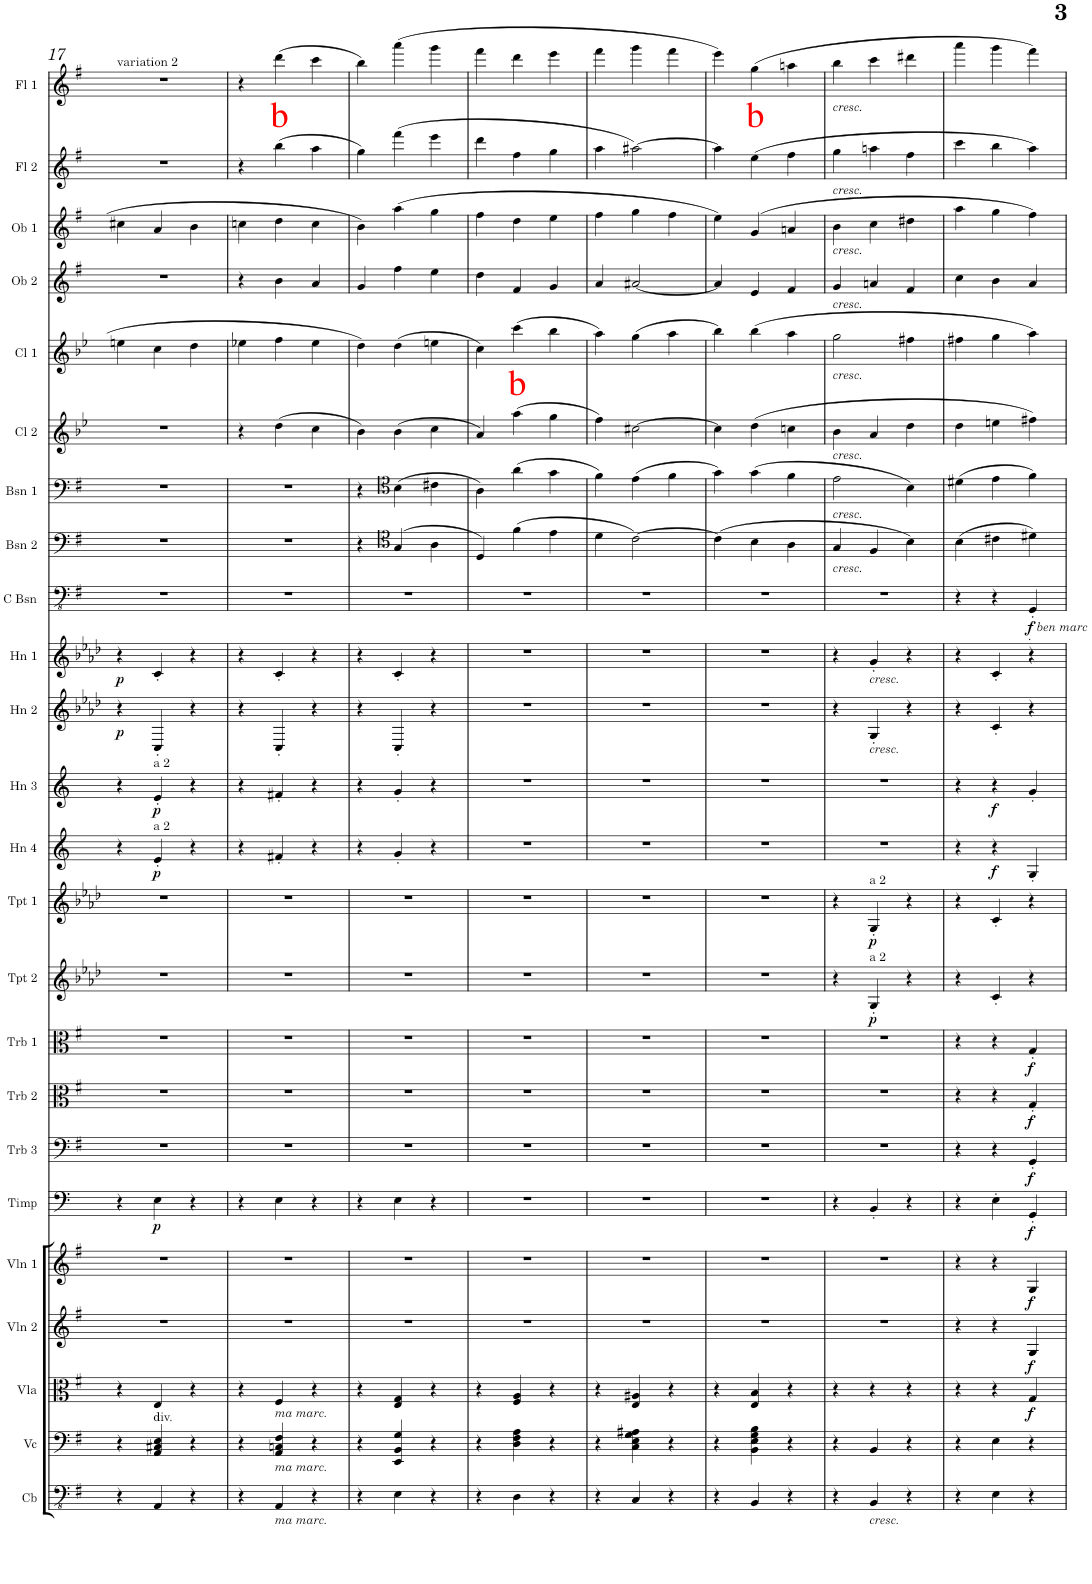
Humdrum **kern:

**kern	**kern	**kern	**dynam	**kern	**dynam	**kern	**dynam	**kern	**dynam	**kern	**dynam	**kern	**dynam	**kern	**dynam	**kern	**dynam	**kern	**dynam	**kern	**dynam	**kern	**dynam	**kern	**dynam	**kern	**dynam	**kern	**dynam	**kern	**kern	**kern	**kern	**text	**kern	**kern	**kern	**kern	**text
*part24	*part23	*part22	*part22	*part21	*part21	*part20	*part20	*part19	*part19	*part18	*part18	*part17	*part17	*part16	*part16	*part15	*part15	*part14	*part14	*part13	*part13	*part12	*part12	*part11	*part11	*part10	*part10	*part9	*part9	*part8	*part7	*part6	*part5	*part5	*part4	*part3	*part2	*part1	*part1
*staff24	*staff23	*staff22	*staff22	*staff21	*staff21	*staff20	*staff20	*staff19	*staff19	*staff18	*staff18	*staff17	*staff17	*staff16	*staff16	*staff15	*staff15	*staff14	*staff14	*staff13	*staff13	*staff12	*staff12	*staff11	*staff11	*staff10	*staff10	*staff9	*staff9	*staff8	*staff7	*staff6	*staff5	*staff5	*staff4	*staff3	*staff2	*staff1	*staff1
*I"Contrabass	*I"Violoncello	*I"Viola	*	*I"Violin 2	*	*I"Violin 1	*	*I"Timpani	*	*I"Trombone 3	*	*I"Trombone 2	*	*I"Trombone 1	*	*I"E Trumpet 2	*	*I"E Trumpet 1	*	*I"C Horn 4	*	*I"C Horn 3	*	*I"E Horn 2	*	*I"E Horn 1	*	*I"Contrabassoon	*	*I"Bassoon 2	*I"Bassoon 1	*I"A Clarinet 2	*I"A Clarinet 1	*	*I"Oboe 2	*I"Oboe 1	*I"Flute 2	*I"Flute 1	*
*I'Cb	*I'Vc	*I'Vla	*	*I'Vln 2	*	*I'Vln 1	*	*I'Timp	*	*I'Trb 3	*	*I'Trb 2	*	*I'Trb 1	*	*I'Tpt 2	*	*I'Tpt 1	*	*I'Hn 4	*	*I'Hn 3	*	*I'Hn 2	*	*I'Hn 1	*	*I'C Bsn	*	*I'Bsn 2	*I'Bsn 1	*I'Cl 2	*I'Cl 1	*	*I'Ob 2	*I'Ob 1	*I'Fl 2	*I'Fl 1	*
!!LO:PB:g=z
*clefFv4	*clefF4	*clefC3	*	*clefG2	*	*clefG2	*	*clefF4	*	*clefF4	*	*clefC3	*	*clefC3	*	*clefG2	*	*clefG2	*	*clefG2	*	*clefG2	*	*clefG2	*	*clefG2	*	*clefFv4	*	*clefF4	*clefF4	*clefG2	*clefG2	*	*clefG2	*clefG2	*clefG2	*clefG2	*
*Trd7c12	*	*	*	*	*	*	*	*	*	*	*	*	*	*	*	*Trd-2c-4	*	*Trd-2c-4	*	*Trd7c12	*	*Trd7c12	*	*Trd5c8	*	*Trd5c8	*	*	*	*	*	*Trd2c3	*Trd2c3	*	*	*	*	*	*
*k[f#]	*k[f#]	*k[f#]	*	*k[f#]	*	*k[f#]	*	*k[]	*	*k[f#]	*	*k[f#]	*	*k[f#]	*	*k[b-e-a-d-]	*	*k[b-e-a-d-]	*	*k[]	*	*k[]	*	*k[b-e-a-d-]	*	*k[b-e-a-d-]	*	*k[f#]	*	*k[f#]	*k[f#]	*k[b-e-]	*k[b-e-]	*	*k[f#]	*k[f#]	*k[f#]	*k[f#]	*
*M3/4	*M3/4	*M3/4	*	*M3/4	*	*M3/4	*	*M3/4	*	*M3/4	*	*M3/4	*	*M3/4	*	*M3/4	*	*M3/4	*	*M3/4	*	*M3/4	*	*M3/4	*	*M3/4	*	*M3/4	*	*M3/4	*M3/4	*M3/4	*M3/4	*	*M3/4	*M3/4	*M3/4	*M3/4	*
=17	=17	=17	=17	=17	=17	=17	=17	=17	=17	=17	=17	=17	=17	=17	=17	=17	=17	=17	=17	=17	=17	=17	=17	=17	=17	=17	=17	=17	=17	=17	=17	=17	=17	=17	=17	=17	=17	=17	=17
!	!	!	!	!	!	!	!	!	!	!	!	!	!	!	!	!	!	!	!	!	!	!	!	!	!	!	!	!	!	!	!	!	!	!	!	!	!	!LO:TX:a:t=variation 2	!
!	!	!	!	!	!	!	!	!	!	!	!	!	!	!	!	!	!	!	!	!	!	!	!	!	!LO:DY:b	!	!LO:DY:b	!	!	!	!	!	!	!	!	!	!	!	!
4r	4r	4r	.	2.r	.	2.r	.	4r	.	2.r	.	2.r	.	2.r	.	2.r	.	2.r	.	4r	.	4r	.	4r	p	4r	p	2.r	.	2.r	2.r	2.r	4een\	.	2.r	4cc#X\	2.r	2.r	.
!	!	!	!	!	!	!	!	!	!	!	!	!	!	!	!	!	!	!	!	!	!	!LO:TX:a:t=a 2	!	!	!	!	!	!	!	!	!	!	!	!	!	!	!	!	!
!	!	!	!	!	!	!	!	!	!	!	!	!	!	!	!	!	!	!	!	!LO:TX:a:t=a 2	!	!	!	!	!	!	!	!	!	!	!	!	!	!	!	!	!	!	!
!	!LO:TX:a:t=div.	!	!	!	!	!	!	!	!	!	!	!	!	!	!	!	!	!	!	!	!	!	!	!	!	!	!	!	!	!	!	!	!	!	!	!	!	!	!
!	!	!	!	!	!	!	!	!	!LO:DY:b	!	!	!	!	!	!	!	!	!	!	!	!LO:DY:b	!	!LO:DY:b	!	!	!	!	!	!	!	!	!	!	!	!	!	!	!	!
4AAA/	4AA/ 4C#X/ 4E/	4E/	.	.	.	.	.	4E\	p	.	.	.	.	.	.	.	.	.	.	4e'/	p	4e'/	p	4C'/	.	4c'/	.	.	.	.	.	.	4cc\	.	.	4a/	.	.	.
4r	4r	4r	.	.	.	.	.	4r	.	.	.	.	.	.	.	.	.	.	.	4r	.	4r	.	4r	.	4r	.	.	.	.	.	.	4dd\	.	.	4b\	.	.	.
=18	=18	=18	=18	=18	=18	=18	=18	=18	=18	=18	=18	=18	=18	=18	=18	=18	=18	=18	=18	=18	=18	=18	=18	=18	=18	=18	=18	=18	=18	=18	=18	=18	=18	=18	=18	=18	=18	=18	=18
4r	4r	4r	.	2.r	.	2.r	.	4r	.	2.r	.	2.r	.	2.r	.	2.r	.	2.r	.	4r	.	4r	.	4r	.	4r	.	2.r	.	2.r	2.r	4r	4ee-X\	.	4r	4ccn\	4r	4r	.
!	!	!LO:TX:b:i:t=ma marc.	!	!	!	!	!	!	!	!	!	!	!	!	!	!	!	!	!	!	!	!	!	!	!	!	!	!	!	!	!	!	!	!	!	!	!	!	!
!	!LO:TX:b:i:t=ma marc.	!	!	!	!	!	!	!	!	!	!	!	!	!	!	!	!	!	!	!	!	!	!	!	!	!	!	!	!	!	!	!	!	!	!	!	!	!	!
!LO:TX:b:i:t=ma marc.	!	!	!	!	!	!	!	!	!	!	!	!	!	!	!	!	!	!	!	!	!	!	!	!	!	!	!	!	!	!	!	!	!	!	!	!	!	!	!
!	!	!	!	!	!	!	!	!	!	!	!	!	!	!	!	!	!	!	!	!	!	!	!	!	!	!	!	!	!	!	!	!	!	!	!	!	!	!	!LO:LY:b:color=#FF0000
4AAA/	4AA/ 4Cn/ 4F#/	4F#/	.	.	.	.	.	4E\	.	.	.	.	.	.	.	.	.	.	.	4f#X'/	.	4f#X'/	.	4C'/	.	4c'/	.	.	.	.	.	(4dd\	4ff\	.	4b\	4dd\	(4bb\	(4ddd\	b
4r	4r	4r	.	.	.	.	.	4r	.	.	.	.	.	.	.	.	.	.	.	4r	.	4r	.	4r	.	4r	.	.	.	.	.	4cc\	4ee-\	.	4a/	4cc\	4aa\	4ccc\	.
=19	=19	=19	=19	=19	=19	=19	=19	=19	=19	=19	=19	=19	=19	=19	=19	=19	=19	=19	=19	=19	=19	=19	=19	=19	=19	=19	=19	=19	=19	=19	=19	=19	=19	=19	=19	=19	=19	=19	=19
4r	4r	4r	.	2.r	.	2.r	.	4r	.	2.r	.	2.r	.	2.r	.	2.r	.	2.r	.	4r	.	4r	.	4r	.	4r	.	2.r	.	4r	4r	4b-\)	4dd\	.	4g/	4b\	4gg\)	4bb\)	.
*	*	*	*	*	*	*	*	*	*	*	*	*	*	*	*	*	*	*	*	*	*	*	*	*	*	*	*	*	*	*clefC4	*clefC4	*	*	*	*	*	*	*	*
4EE\	4EE/ 4BB/ 4G/	4E/ 4G/	.	.	.	.	.	4E\	.	.	.	.	.	.	.	.	.	.	.	4g'/	.	4g'/	.	4C'/	.	4c'/	.	.	.	(4G/	(4B\	(4b-\	(4dd\	.	4ff#\	(4aa\	(4fff#\	(4aaa\	.
4r	4r	4r	.	.	.	.	.	4r	.	.	.	.	.	.	.	.	.	.	.	4r	.	4r	.	4r	.	4r	.	.	.	4A\	4c#X\	4cc\	4een\	.	4ee\	4gg\	4eee\	4ggg\	.
=20	=20	=20	=20	=20	=20	=20	=20	=20	=20	=20	=20	=20	=20	=20	=20	=20	=20	=20	=20	=20	=20	=20	=20	=20	=20	=20	=20	=20	=20	=20	=20	=20	=20	=20	=20	=20	=20	=20	=20
4r	4r	4r	.	2.r	.	2.r	.	2.r	.	2.r	.	2.r	.	2.r	.	2.r	.	2.r	.	2.r	.	2.r	.	2.r	.	2.r	.	2.r	.	4D/)	4A\)	4a/)	4cc\)	.	4dd\	4ff#\	4ddd\	4fff#\	.
!	!	!	!	!	!	!	!	!	!	!	!	!	!	!	!	!	!	!	!	!	!	!	!	!	!	!	!	!	!	!	!	!	!	!LO:LY:b:color=#FF0000	!	!	!	!	!
4DD\	4D\ 4F#\ 4A\	4F#/ 4A/	.	.	.	.	.	.	.	.	.	.	.	.	.	.	.	.	.	.	.	.	.	.	.	.	.	.	.	(4f#\	(4a\	(4aa\	(4ccc\	b	4f#/	4dd\	4ff#\	4ddd\	.
4r	4r	4r	.	.	.	.	.	.	.	.	.	.	.	.	.	.	.	.	.	.	.	.	.	.	.	.	.	.	.	4e\	4g\	4gg\	4bb-\	.	4g/	4ee\	4gg\	4eee\	.
=21	=21	=21	=21	=21	=21	=21	=21	=21	=21	=21	=21	=21	=21	=21	=21	=21	=21	=21	=21	=21	=21	=21	=21	=21	=21	=21	=21	=21	=21	=21	=21	=21	=21	=21	=21	=21	=21	=21	=21
4r	4r	4r	.	2.r	.	2.r	.	2.r	.	2.r	.	2.r	.	2.r	.	2.r	.	2.r	.	2.r	.	2.r	.	2.r	.	2.r	.	2.r	.	4d\	4f#\)	4ff\)	4aa\)	.	4a/	4ff#\	4aa\	4fff#\	.
4CC/	4C\ 4E\ 4G\ 4A#X\	4E/ 4A#X/	.	.	.	.	.	.	.	.	.	.	.	.	.	.	.	.	.	.	.	.	.	.	.	.	.	.	.	[2c\)	(4e\	[2cc#X\	(4gg\	.	[2a#X/	4gg\	[2aa#X\)	4ggg\	.
4r	4r	4r	.	.	.	.	.	.	.	.	.	.	.	.	.	.	.	.	.	.	.	.	.	.	.	.	.	.	.	.	4f#\	.	4aa\	.	.	4ff#\	.	4fff#\	.
=22	=22	=22	=22	=22	=22	=22	=22	=22	=22	=22	=22	=22	=22	=22	=22	=22	=22	=22	=22	=22	=22	=22	=22	=22	=22	=22	=22	=22	=22	=22	=22	=22	=22	=22	=22	=22	=22	=22	=22
4r	4r	4r	.	2.r	.	2.r	.	2.r	.	2.r	.	2.r	.	2.r	.	2.r	.	2.r	.	2.r	.	2.r	.	2.r	.	2.r	.	2.r	.	(4c\]	4g\)	4cc#\]	4bb-\)	.	4a#/]	4ee\)	4aa#\]	4eee\)	.
!	!	!	!	!	!	!	!	!	!	!	!	!	!	!	!	!	!	!	!	!	!	!	!	!	!	!	!	!	!	!	!	!	!	!	!	!	!	!	!LO:LY:b:color=#FF0000
4BBB/	4BB\ 4E\ 4G\ 4B\	4E/ 4B/	.	.	.	.	.	.	.	.	.	.	.	.	.	.	.	.	.	.	.	.	.	.	.	.	.	.	.	4B\	(4g\	(4dd\	(4bb-\	.	4e/	(4g/	(4ee\	(4gg\	b
4r	4r	4r	.	.	.	.	.	.	.	.	.	.	.	.	.	.	.	.	.	.	.	.	.	.	.	.	.	.	.	4A\	4f#\	4ccn\	4aa\	.	4f#/	4an/	4ff#\	4aan\	.
=23	=23	=23	=23	=23	=23	=23	=23	=23	=23	=23	=23	=23	=23	=23	=23	=23	=23	=23	=23	=23	=23	=23	=23	=23	=23	=23	=23	=23	=23	=23	=23	=23	=23	=23	=23	=23	=23	=23	=23
!	!	!	!	!	!	!	!	!	!	!	!	!	!	!	!	!	!	!	!	!	!	!	!	!	!	!	!	!	!	!	!	!	!	!	!	!	!	!LO:TX:b:i:t=cresc.	!
!	!	!	!	!	!	!	!	!	!	!	!	!	!	!	!	!	!	!	!	!	!	!	!	!	!	!	!	!	!	!	!	!	!	!	!	!	!LO:TX:b:i:t=cresc.	!	!
!	!	!	!	!	!	!	!	!	!	!	!	!	!	!	!	!	!	!	!	!	!	!	!	!	!	!	!	!	!	!	!	!	!	!	!	!LO:TX:b:i:t=cresc.	!	!	!
!	!	!	!	!	!	!	!	!	!	!	!	!	!	!	!	!	!	!	!	!	!	!	!	!	!	!	!	!	!	!	!	!	!	!	!LO:TX:b:i:t=cresc.	!	!	!	!
!	!	!	!	!	!	!	!	!	!	!	!	!	!	!	!	!	!	!	!	!	!	!	!	!	!	!	!	!	!	!	!	!	!LO:TX:b:i:t=cresc.	!	!	!	!	!	!
!	!	!	!	!	!	!	!	!	!	!	!	!	!	!	!	!	!	!	!	!	!	!	!	!	!	!	!	!	!	!	!	!LO:TX:b:i:t=cresc.	!	!	!	!	!	!	!
!	!	!	!	!	!	!	!	!	!	!	!	!	!	!	!	!	!	!	!	!	!	!	!	!	!	!	!	!	!	!	!LO:TX:b:i:t=cresc.	!	!	!	!	!	!	!	!
!	!	!	!	!	!	!	!	!	!	!	!	!	!	!	!	!	!	!	!	!	!	!	!	!	!	!	!	!	!	!LO:TX:b:i:t=cresc.	!	!	!	!	!	!	!	!	!
4r	4r	4r	.	2.r	.	2.r	.	4r	.	2.r	.	2.r	.	2.r	.	4r	.	4r	.	2.r	.	2.r	.	4r	.	4r	.	2.r	.	4G/	2e\	4b-\	2gg\	.	4g/	4b\	4gg\	4bb\	.
!	!	!	!	!	!	!	!	!	!	!	!	!	!	!	!	!	!	!	!	!	!	!	!	!	!	!LO:TX:b:i:t=cresc.	!	!	!	!	!	!	!	!	!	!	!	!	!
!	!	!	!	!	!	!	!	!	!	!	!	!	!	!	!	!	!	!	!	!	!	!	!	!LO:TX:b:i:t=cresc.	!	!	!	!	!	!	!	!	!	!	!	!	!	!	!
!	!	!	!	!	!	!	!	!	!	!	!	!	!	!	!	!	!	!LO:TX:a:t=a 2	!	!	!	!	!	!	!	!	!	!	!	!	!	!	!	!	!	!	!	!	!
!	!	!	!	!	!	!	!	!	!	!	!	!	!	!	!	!LO:TX:a:t=a 2	!	!	!	!	!	!	!	!	!	!	!	!	!	!	!	!	!	!	!	!	!	!	!
!LO:TX:b:i:t=cresc.	!	!	!	!	!	!	!	!	!	!	!	!	!	!	!	!	!	!	!	!	!	!	!	!	!	!	!	!	!	!	!	!	!	!	!	!	!	!	!
!	!	!	!	!	!	!	!	!	!	!	!	!	!	!	!	!	!LO:DY:b	!	!LO:DY:b	!	!	!	!	!	!	!	!	!	!	!	!	!	!	!	!	!	!	!	!
4BBB/	4BB/	4r	.	.	.	.	.	4BB'/	.	.	.	.	.	.	.	4G'/	p	4G'/	p	.	.	.	.	4G'/	.	4g'/	.	.	.	4F#/	.	4a/	.	.	4an/	4cc\	4aan\	4ccc\	.
4r	4r	4r	.	.	.	.	.	4r	.	.	.	.	.	.	.	4r	.	4r	.	.	.	.	.	4r	.	4r	.	.	.	4B\)	4B\)	4dd\	4ff#X\	.	4f#/	4dd#X\	4ff#\	4ddd#X\	.
=24	=24	=24	=24	=24	=24	=24	=24	=24	=24	=24	=24	=24	=24	=24	=24	=24	=24	=24	=24	=24	=24	=24	=24	=24	=24	=24	=24	=24	=24	=24	=24	=24	=24	=24	=24	=24	=24	=24	=24
4r	4r	4r	.	4r	.	4r	.	4r	.	4r	.	4r	.	4r	.	4r	.	4r	.	4r	.	4r	.	4r	.	4r	.	4r	.	(4B\	(4d#X\	4dd\	4ff#X\	.	4cc\	4aa\	4ccc\	4aaa\	.
!	!	!	!	!	!	!	!	!	!	!	!	!	!	!	!	!	!	!	!	!	!LO:DY:b	!	!LO:DY:b	!	!	!	!	!	!	!	!	!	!	!	!	!	!	!	!
4EE\	4E\	4r	.	4r	.	4r	.	4E'\	.	4r	.	4r	.	4r	.	4c'/	.	4c'/	.	4r	f	4r	f	4c'/	.	4c'/	.	4r	.	4c#X\	4e\	4een\	4gg\	.	4b\	4gg\	4bb\	4ggg\	.
!	!	!	!	!	!	!	!	!	!	!	!	!	!	!	!	!	!	!	!	!	!	!	!	!	!	!	!	!LO:TX:b:t=.	!	!	!	!	!	!	!	!	!	!	!
!	!	!	!	!	!	!	!	!	!	!	!	!	!	!	!	!	!	!	!	!	!	!	!	!	!	!	!	!LO:TX:b:i:t=ben marc	!	!	!	!	!	!	!	!	!	!	!
!	!	!	!LO:DY:b	!	!LO:DY:b	!	!LO:DY:b	!	!LO:DY:b	!	!LO:DY:b	!	!LO:DY:b	!	!LO:DY:b	!	!	!	!	!	!	!	!	!	!	!	!	!	!LO:DY:b	!	!	!	!	!	!	!	!	!	!
4r	4r	4G/	f	4G/	f	4G/	f	4GG'/	f	4GG'/	f	4G'/	f	4G'/	f	4r	.	4r	.	4G'/	.	4g'/	.	4r	.	4r	.	4GGG'/	f	4d#X\)	4f#\)	4ff#X\)	4aa\)	.	4a/	4ff#\)	4aa\)	4fff#\)	.
=	=	=	=	=	=	=	=	=	=	=	=	=	=	=	=	=	=	=	=	=	=	=	=	=	=	=	=	=	=	=	=	=	=	=	=	=	=	=	=
*-	*-	*-	*-	*-	*-	*-	*-	*-	*-	*-	*-	*-	*-	*-	*-	*-	*-	*-	*-	*-	*-	*-	*-	*-	*-	*-	*-	*-	*-	*-	*-	*-	*-	*-	*-	*-	*-	*-	*-
